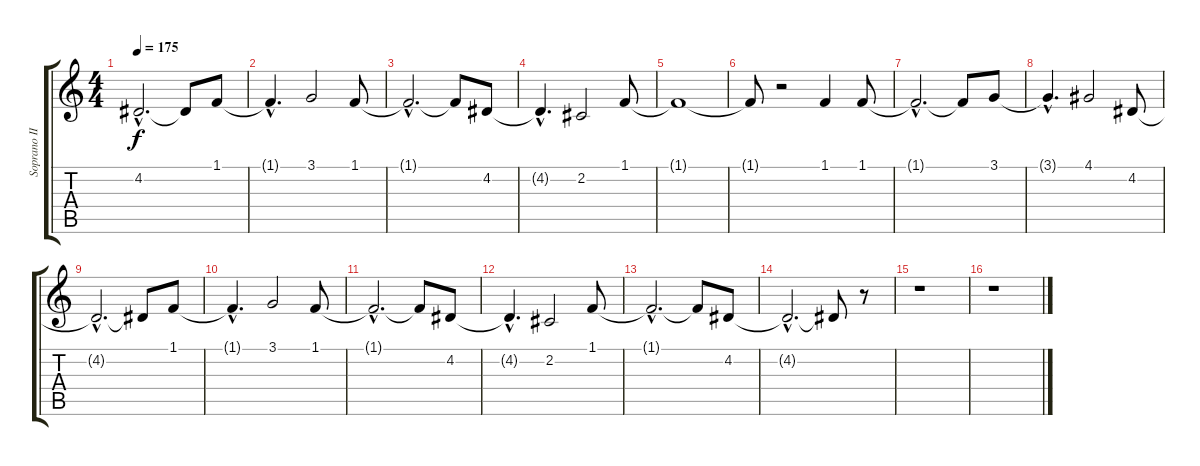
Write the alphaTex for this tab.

\track ("Soprano II" "Soprano II") {instrument lead6voice}
\staff {score tabs}
\tuning (E4 B3 G3 D3 A2 E2) {hide}
\ts (4 4)
\tempo 175
\clef g2
\ks c
4.2{hac t}.2{d dy f} 4.2{t}.8 1.1.8 |
1.1{hac t}.4{d} 3.1.2 1.1.8 |
1.1{hac t}.2{d} 1.1{t}.8 4.2.8 |
4.2{hac t}.4{d} 2.2.2 1.1.8 |
1.1{t}.1 |
1.1{t}.8 r.2 1.1.4 1.1.8 |
1.1{hac t}.2{d} 1.1{t}.8 3.1.8 |
3.1{hac t}.4{d} 4.1.2 4.2.8 |
4.2{hac t}.2{d} 4.2{t}.8 1.1.8 |
1.1{hac t}.4{d} 3.1.2 1.1.8 |
1.1{hac t}.2{d} 1.1{t}.8 4.2.8 |
4.2{hac t}.4{d} 2.2.2 1.1.8 |
1.1{hac t}.2{d} 1.1{t}.8 4.2.8 |
4.2{hac t}.2{d} 4.2{t}.8 r.8 |
r.1 |
r.1
